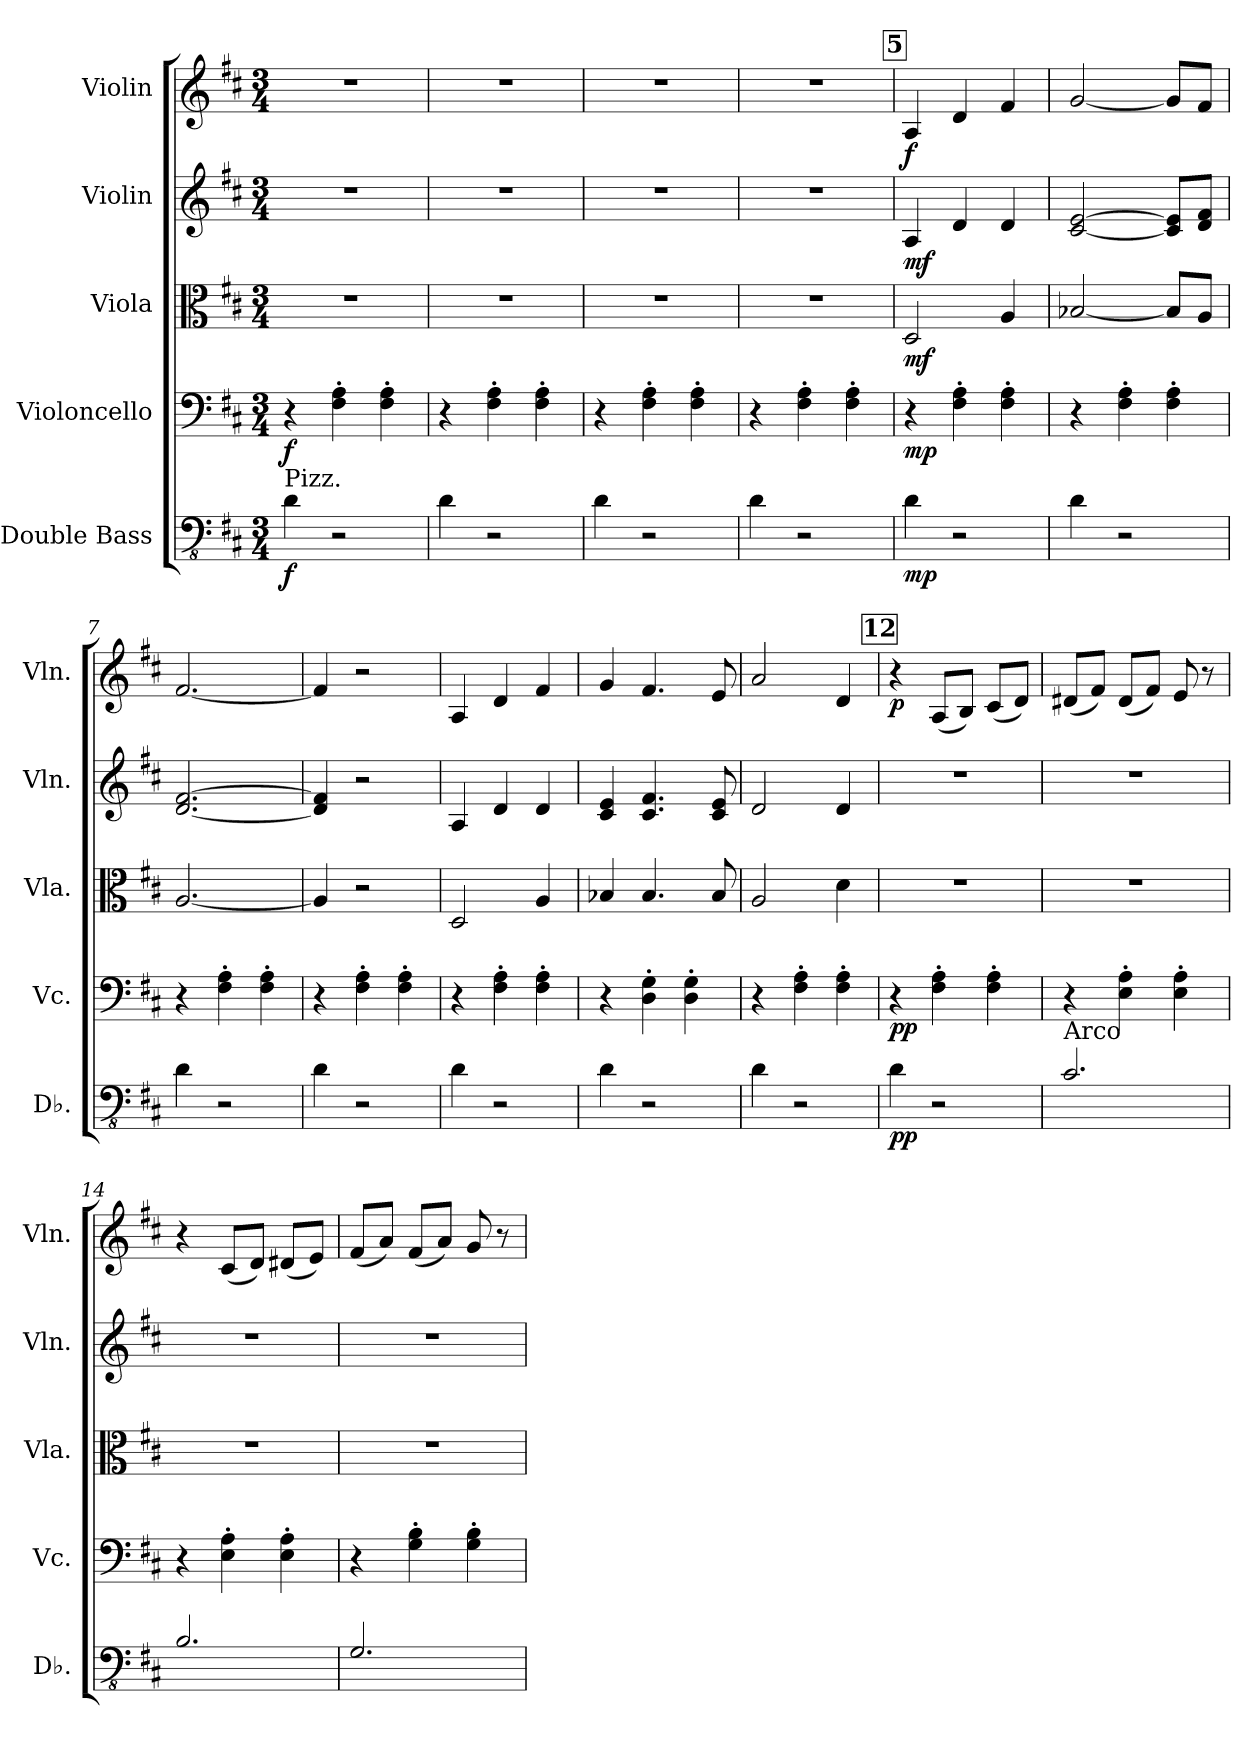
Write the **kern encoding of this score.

**kern	**dynam	**kern	**dynam	**kern	**dynam	**kern	**dynam	**kern	**dynam
*part5	*part5	*part4	*part4	*part3	*part3	*part2	*part2	*part1	*part1
*staff5	*staff5	*staff4	*staff4	*staff3	*staff3	*staff2	*staff2	*staff1	*staff1
*I"Double Bass	*	*I"Violoncello	*	*I"Viola	*	*I"Violin	*	*I"Violin	*
*I'Db.	*	*I'Vc.	*	*I'Vla.	*	*I'Vln.	*	*I'Vln.	*
*clefFv4	*	*clefF4	*	*clefC3	*	*clefG2	*	*clefG2	*
*ITrd7c12	*	*	*	*	*	*	*	*	*
*k[f#c#]	*	*k[f#c#]	*	*k[f#c#]	*	*k[f#c#]	*	*k[f#c#]	*
*M3/4	*	*M3/4	*	*M3/4	*	*M3/4	*	*M3/4	*
*MM150	*	*MM150	*	*MM150	*	*MM150	*	*MM150	*
=1	=1	=1	=1	=1	=1	=1	=1	=1	=1
!LO:TX:a:t=Pizz.	!	!	!	!	!	!	!	!	!
!	!LO:DY:b	!	!LO:DY:b	!	!	!	!	!	!
4DD\	f	4r	f	2.r	.	2.r	.	2.r	.
2r	.	4F#\' 4A\'	.	.	.	.	.	.	.
.	.	4F#\' 4A\'	.	.	.	.	.	.	.
=2	=2	=2	=2	=2	=2	=2	=2	=2	=2
4DD\	.	4r	.	2.r	.	2.r	.	2.r	.
2r	.	4F#\' 4A\'	.	.	.	.	.	.	.
.	.	4F#\' 4A\'	.	.	.	.	.	.	.
=3	=3	=3	=3	=3	=3	=3	=3	=3	=3
4DD\	.	4r	.	2.r	.	2.r	.	2.r	.
2r	.	4F#\' 4A\'	.	.	.	.	.	.	.
.	.	4F#\' 4A\'	.	.	.	.	.	.	.
=4	=4	=4	=4	=4	=4	=4	=4	=4	=4
4DD\	.	4r	.	2.r	.	2.r	.	2.r	.
2r	.	4F#\' 4A\'	.	.	.	.	.	.	.
.	.	4F#\' 4A\'	.	.	.	.	.	.	.
!!LO:REH:place=s1:a:B:fs=14:t=5
=5	=5	=5	=5	=5	=5	=5	=5	=5	=5
!	!LO:DY:b	!	!LO:DY:b	!	!LO:DY:b	!	!LO:DY:b	!	!LO:DY:b
4DD\	mp	4r	mp	2D/	mf	4A/	mf	4A/	f
2r	.	4F#\' 4A\'	.	.	.	4d/	.	4d/	.
.	.	4F#\' 4A\'	.	4A/	.	4d/	.	4f#/	.
=6	=6	=6	=6	=6	=6	=6	=6	=6	=6
4DD\	.	4r	.	[2B-X/	.	[2c#/ [2e/	.	[2g/	.
2r	.	4F#\' 4A\'	.	.	.	.	.	.	.
.	.	4F#\' 4A\'	.	8B-/L]	.	8c#/] 8e/]L	.	8g/L]	.
.	.	.	.	8A/J	.	8d/ 8f#/J	.	8f#/J	.
=7	=7	=7	=7	=7	=7	=7	=7	=7	=7
4DD\	.	4r	.	[2.A/	.	[2.d/ [2.f#/	.	[2.f#/	.
2r	.	4F#\' 4A\'	.	.	.	.	.	.	.
.	.	4F#\' 4A\'	.	.	.	.	.	.	.
=8	=8	=8	=8	=8	=8	=8	=8	=8	=8
4DD\	.	4r	.	4A/]	.	4d/] 4f#/]	.	4f#/]	.
2r	.	4F#\' 4A\'	.	2r	.	2r	.	2r	.
.	.	4F#\' 4A\'	.	.	.	.	.	.	.
=9	=9	=9	=9	=9	=9	=9	=9	=9	=9
4DD\	.	4r	.	2D/	.	4A/	.	4A/	.
2r	.	4F#\' 4A\'	.	.	.	4d/	.	4d/	.
.	.	4F#\' 4A\'	.	4A/	.	4d/	.	4f#/	.
!!LO:LB:g=z
=10	=10	=10	=10	=10	=10	=10	=10	=10	=10
4DD\	.	4r	.	4B-X/	.	4c#/ 4e/	.	4g/	.
2r	.	4D\' 4G\'	.	4.B-/	.	4.c#/ 4.f#/	.	4.f#/	.
.	.	4D\' 4G\'	.	.	.	.	.	.	.
.	.	.	.	8B-/	.	8c#/ 8e/	.	8e/	.
=11	=11	=11	=11	=11	=11	=11	=11	=11	=11
4DD\	.	4r	.	2A/	.	2d/	.	2a/	.
2r	.	4F#\' 4A\'	.	.	.	.	.	.	.
.	.	4F#\' 4A\'	.	4d\	.	4d/	.	4d/	.
!!LO:REH:place=s1:a:B:fs=14:t=12
=12	=12	=12	=12	=12	=12	=12	=12	=12	=12
!	!LO:DY:b	!	!LO:DY:b	!	!	!	!	!	!LO:DY:b
4DD\	pp	4r	pp	2.r	.	2.r	.	4r	p
2r	.	4F#\' 4A\'	.	.	.	.	.	(8A/L	.
.	.	.	.	.	.	.	.	8B/J)	.
.	.	4F#\' 4A\'	.	.	.	.	.	(8c#/L	.
.	.	.	.	.	.	.	.	8d/J)	.
=13	=13	=13	=13	=13	=13	=13	=13	=13	=13
!LO:TX:a:t=Arco	!	!	!	!	!	!	!	!	!
2.CC#/	.	4r	.	2.r	.	2.r	.	(8d#X/L	.
.	.	.	.	.	.	.	.	8f#/J)	.
.	.	4E\' 4A\'	.	.	.	.	.	(8d#/L	.
.	.	.	.	.	.	.	.	8f#/J)	.
.	.	4E\' 4A\'	.	.	.	.	.	8e/	.
.	.	.	.	.	.	.	.	8r	.
=14	=14	=14	=14	=14	=14	=14	=14	=14	=14
2.BBB/	.	4r	.	2.r	.	2.r	.	4r	.
.	.	4E\' 4A\'	.	.	.	.	.	(8c#/L	.
.	.	.	.	.	.	.	.	8d/J)	.
.	.	4E\' 4A\'	.	.	.	.	.	(8d#X/L	.
.	.	.	.	.	.	.	.	8e/J)	.
=15	=15	=15	=15	=15	=15	=15	=15	=15	=15
2.GGG/	.	4r	.	2.r	.	2.r	.	(8f#/L	.
.	.	.	.	.	.	.	.	8a/J)	.
.	.	4G\' 4B\'	.	.	.	.	.	(8f#/L	.
.	.	.	.	.	.	.	.	8a/J)	.
.	.	4G\' 4B\'	.	.	.	.	.	8g/	.
.	.	.	.	.	.	.	.	8r	.
=	=	=	=	=	=	=	=	=	=
*-	*-	*-	*-	*-	*-	*-	*-	*-	*-
